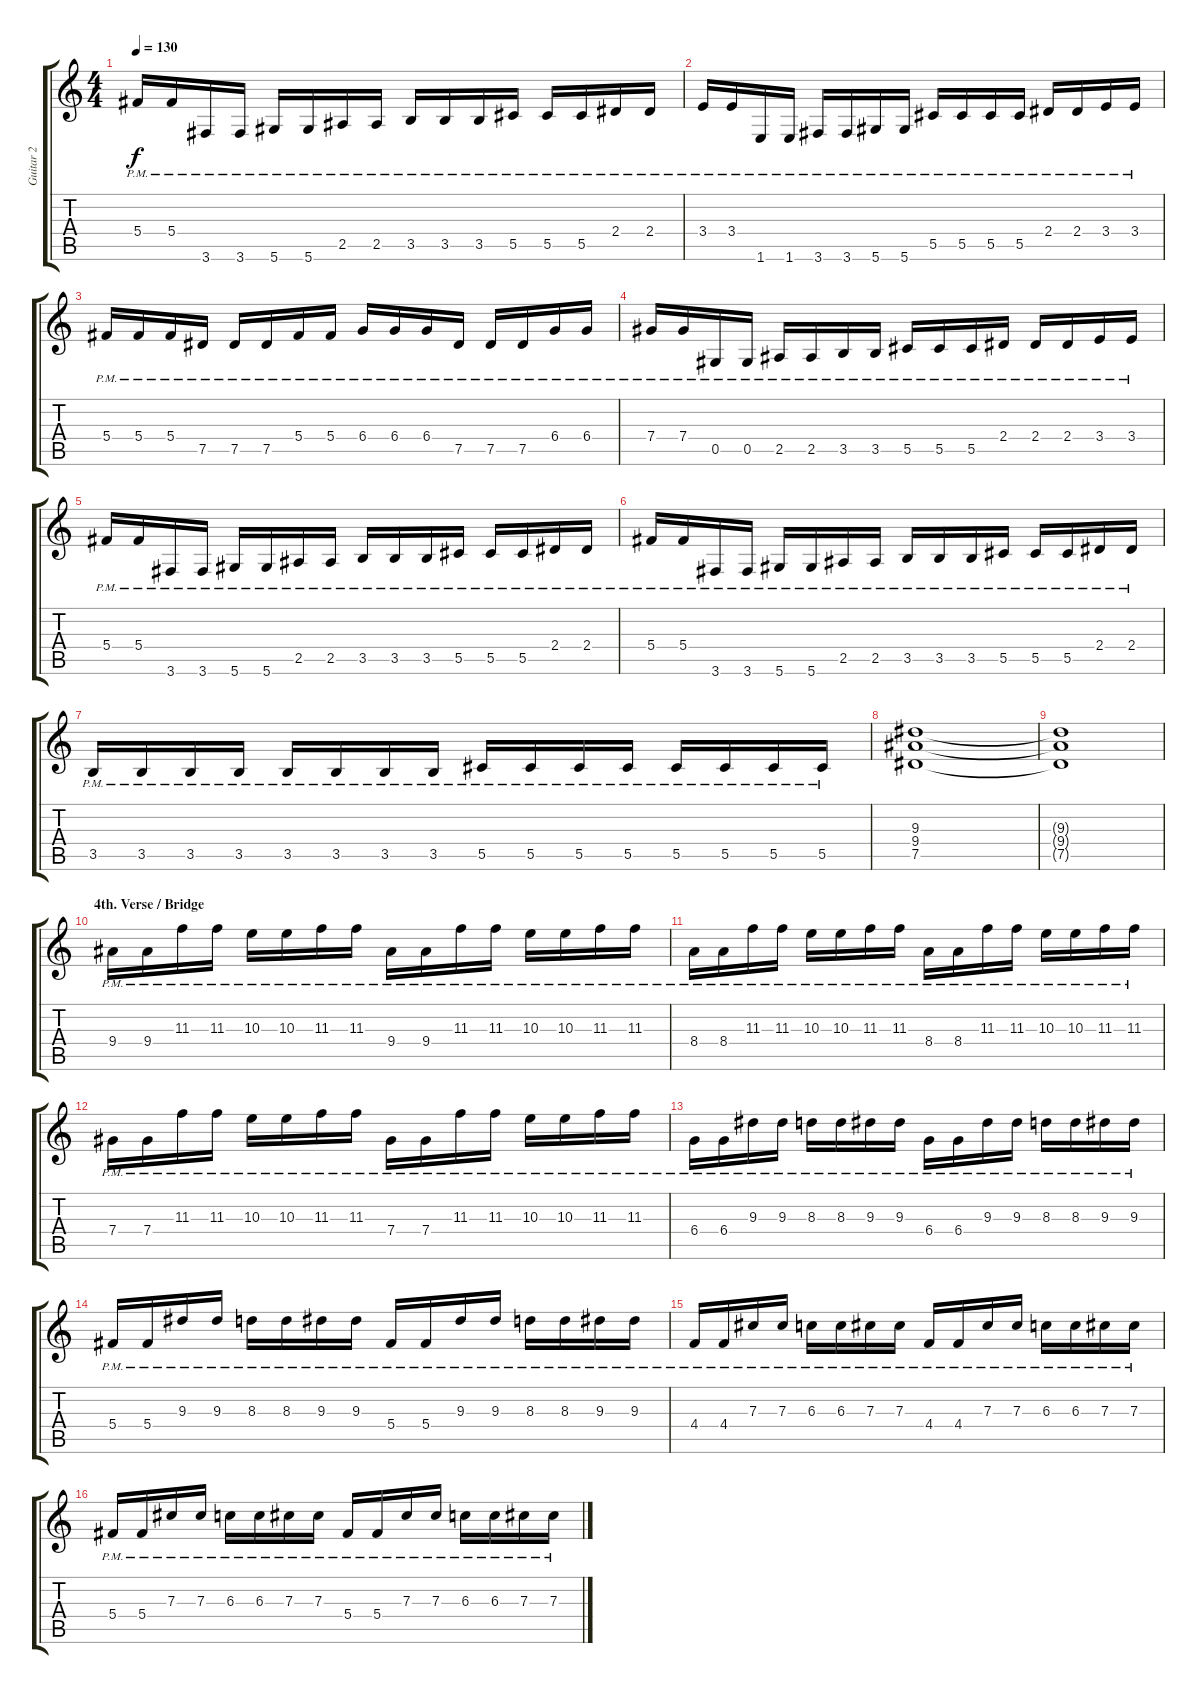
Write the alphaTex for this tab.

\track ("Guitar 2" "Guitar 2") {instrument overdrivenguitar}
\staff {score tabs}
\tuning (Eb4 Bb3 Gb3 Db3 Ab2 Eb2) {hide}
\ts (4 4)
\tempo 130
\clef g2
\ks c
5.4{pm}.16{dy f} 5.4{pm}.16 3.6{pm}.16 3.6{pm}.16 5.6{pm}.16 5.6{pm}.16 2.5{pm}.16 2.5{pm}.16 3.5{pm}.16 3.5{pm}.16 3.5{pm}.16 5.5{pm}.16 5.5{pm}.16 5.5{pm}.16 2.4{pm}.16 2.4{pm}.16 |
3.4{pm}.16 3.4{pm}.16 1.6{pm}.16 1.6{pm}.16 3.6{pm}.16 3.6{pm}.16 5.6{pm}.16 5.6{pm}.16 5.5{pm}.16 5.5{pm}.16 5.5{pm}.16 5.5{pm}.16 2.4{pm}.16 2.4{pm}.16 3.4{pm}.16 3.4{pm}.16 |
5.4{pm}.16 5.4{pm}.16 5.4{pm}.16 7.5{pm}.16 7.5{pm}.16 7.5{pm}.16 5.4{pm}.16 5.4{pm}.16 6.4{pm}.16 6.4{pm}.16 6.4{pm}.16 7.5{pm}.16 7.5{pm}.16 7.5{pm}.16 6.4{pm}.16 6.4{pm}.16 |
7.4{pm}.16 7.4{pm}.16 0.5{pm}.16 0.5{pm}.16 2.5{pm}.16 2.5{pm}.16 3.5{pm}.16 3.5{pm}.16 5.5{pm}.16 5.5{pm}.16 5.5{pm}.16 2.4{pm}.16 2.4{pm}.16 2.4{pm}.16 3.4{pm}.16 3.4{pm}.16 |
5.4{pm}.16 5.4{pm}.16 3.6{pm}.16 3.6{pm}.16 5.6{pm}.16 5.6{pm}.16 2.5{pm}.16 2.5{pm}.16 3.5{pm}.16 3.5{pm}.16 3.5{pm}.16 5.5{pm}.16 5.5{pm}.16 5.5{pm}.16 2.4{pm}.16 2.4{pm}.16 |
5.4{pm}.16 5.4{pm}.16 3.6{pm}.16 3.6{pm}.16 5.6{pm}.16 5.6{pm}.16 2.5{pm}.16 2.5{pm}.16 3.5{pm}.16 3.5{pm}.16 3.5{pm}.16 5.5{pm}.16 5.5{pm}.16 5.5{pm}.16 2.4{pm}.16 2.4{pm}.16 |
3.5{pm}.16 3.5{pm}.16 3.5{pm}.16 3.5{pm}.16 3.5{pm}.16 3.5{pm}.16 3.5{pm}.16 3.5{pm}.16 5.5{pm}.16 5.5{pm}.16 5.5{pm}.16 5.5{pm}.16 5.5{pm}.16 5.5{pm}.16 5.5{pm}.16 5.5{pm}.16 |
(9.3 9.4 7.5).1 |
(9.3{t} 9.4{t} 7.5{t}).1 |
\section ("" "4th. Verse / Bridge")
9.4{pm}.16 9.4{pm}.16 11.3{pm}.16 11.3{pm}.16 10.3{pm}.16 10.3{pm}.16 11.3{pm}.16 11.3{pm}.16 9.4{pm}.16 9.4{pm}.16 11.3{pm}.16 11.3{pm}.16 10.3{pm}.16 10.3{pm}.16 11.3{pm}.16 11.3{pm}.16 |
8.4{pm}.16 8.4{pm}.16 11.3{pm}.16 11.3{pm}.16 10.3{pm}.16 10.3{pm}.16 11.3{pm}.16 11.3{pm}.16 8.4{pm}.16 8.4{pm}.16 11.3{pm}.16 11.3{pm}.16 10.3{pm}.16 10.3{pm}.16 11.3{pm}.16 11.3{pm}.16 |
7.4{pm}.16 7.4{pm}.16 11.3{pm}.16 11.3{pm}.16 10.3{pm}.16 10.3{pm}.16 11.3{pm}.16 11.3{pm}.16 7.4{pm}.16 7.4{pm}.16 11.3{pm}.16 11.3{pm}.16 10.3{pm}.16 10.3{pm}.16 11.3{pm}.16 11.3{pm}.16 |
6.4{pm}.16 6.4{pm}.16 9.3{pm}.16 9.3{pm}.16 8.3{pm}.16 8.3{pm}.16 9.3{pm}.16 9.3{pm}.16 6.4{pm}.16 6.4{pm}.16 9.3{pm}.16 9.3{pm}.16 8.3{pm}.16 8.3{pm}.16 9.3{pm}.16 9.3{pm}.16 |
5.4{pm}.16 5.4{pm}.16 9.3{pm}.16 9.3{pm}.16 8.3{pm}.16 8.3{pm}.16 9.3{pm}.16 9.3{pm}.16 5.4{pm}.16 5.4{pm}.16 9.3{pm}.16 9.3{pm}.16 8.3{pm}.16 8.3{pm}.16 9.3{pm}.16 9.3{pm}.16 |
4.4{pm}.16 4.4{pm}.16 7.3{pm}.16 7.3{pm}.16 6.3{pm}.16 6.3{pm}.16 7.3{pm}.16 7.3{pm}.16 4.4{pm}.16 4.4{pm}.16 7.3{pm}.16 7.3{pm}.16 6.3{pm}.16 6.3{pm}.16 7.3{pm}.16 7.3{pm}.16 |
5.4{pm}.16 5.4{pm}.16 7.3{pm}.16 7.3{pm}.16 6.3{pm}.16 6.3{pm}.16 7.3{pm}.16 7.3{pm}.16 5.4{pm}.16 5.4{pm}.16 7.3{pm}.16 7.3{pm}.16 6.3{pm}.16 6.3{pm}.16 7.3{pm}.16 7.3{pm}.16
